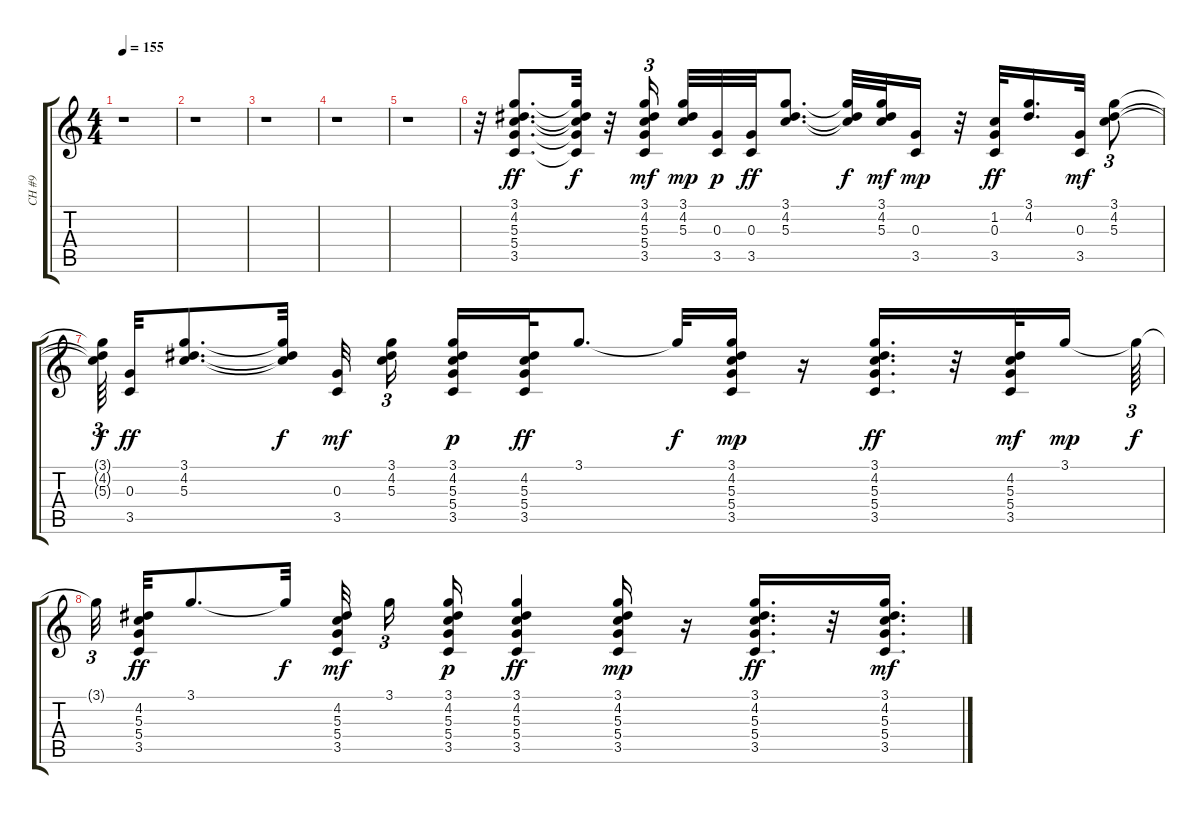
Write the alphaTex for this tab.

\track ("CH #9" "CH #9") {instrument acousticguitarsteel}
\staff {score tabs}
\tuning (E4 B3 G3 D3 A2 E2) {hide}
\ts (4 4)
\tempo 155
\clef g2
\ks c
r.1{dy ff} |
r.1 |
r.1 |
r.1 |
r.1 |
r.32 (3.1 4.2 5.3 5.4 3.5).8{d} (3.1{t} 4.2{t} 5.3{t} 5.4{t} 3.5{t}).32{dy f} r.32 (3.1 4.2 5.3 5.4 3.5).16{tu (3 2) dy mf beam splitsecondary} (3.1 4.2 5.3).32{dy mp} (0.3 3.5).32{dy p} (0.3 3.5).32{dy ff} (3.1 4.2 5.3).8{d} (3.1{t} 4.2{t} 5.3{t}).32{dy f} (3.1 4.2 5.3).32{dy mf} (0.3 3.5).16{dy mp} r.32 (1.2 0.3 3.5).32{dy ff} (3.1 4.2).16{d} (0.3 3.5).32{dy mf} (3.1 4.2 5.3).8{tu (3 2)} |
(3.1{t} 4.2{t} 5.3{t}).64{tu (3 2) dy f beam splitsecondary} (0.3 3.5).32{dy ff} (3.1 4.2 5.3).8{d} (3.1{t} 4.2{t} 5.3{t}).32{dy f} (0.3 3.5).32{dy mf beam splitsecondary} (3.1 4.2 5.3).16{tu (3 2) beam splitsecondary} (3.1 4.2 5.3 5.4 3.5).16{dy p} (4.2 5.3 5.4 3.5).32{dy ff} 3.1.8{d} 3.1{t}.32{dy f} (3.1 4.2 5.3 5.4 3.5).16{dy mp} r.16 (3.1 4.2 5.3 5.4 3.5).16{d dy ff} r.32 (4.2 5.3 5.4 3.5).32{dy mf} 3.1.16{dy mp beam splitsecondary} 3.1{t}.64{tu (3 2) dy f} |
3.1{t}.32{tu (3 2) beam splitsecondary} (4.2 5.3 5.4 3.5).32{dy ff} 3.1.8{d} 3.1{t}.32{dy f} (4.2 5.3 5.4 3.5).32{dy mf beam splitsecondary} 3.1.16{tu (3 2)} (3.1 4.2 5.3 5.4 3.5).16{dy p} (3.1 4.2 5.3 5.4 3.5).4{dy ff} (3.1 4.2 5.3 5.4 3.5).16{dy mp} r.16 (3.1 4.2 5.3 5.4 3.5).16{d dy ff} r.32 (3.1 4.2 5.3 5.4 3.5).16{d dy mf}
